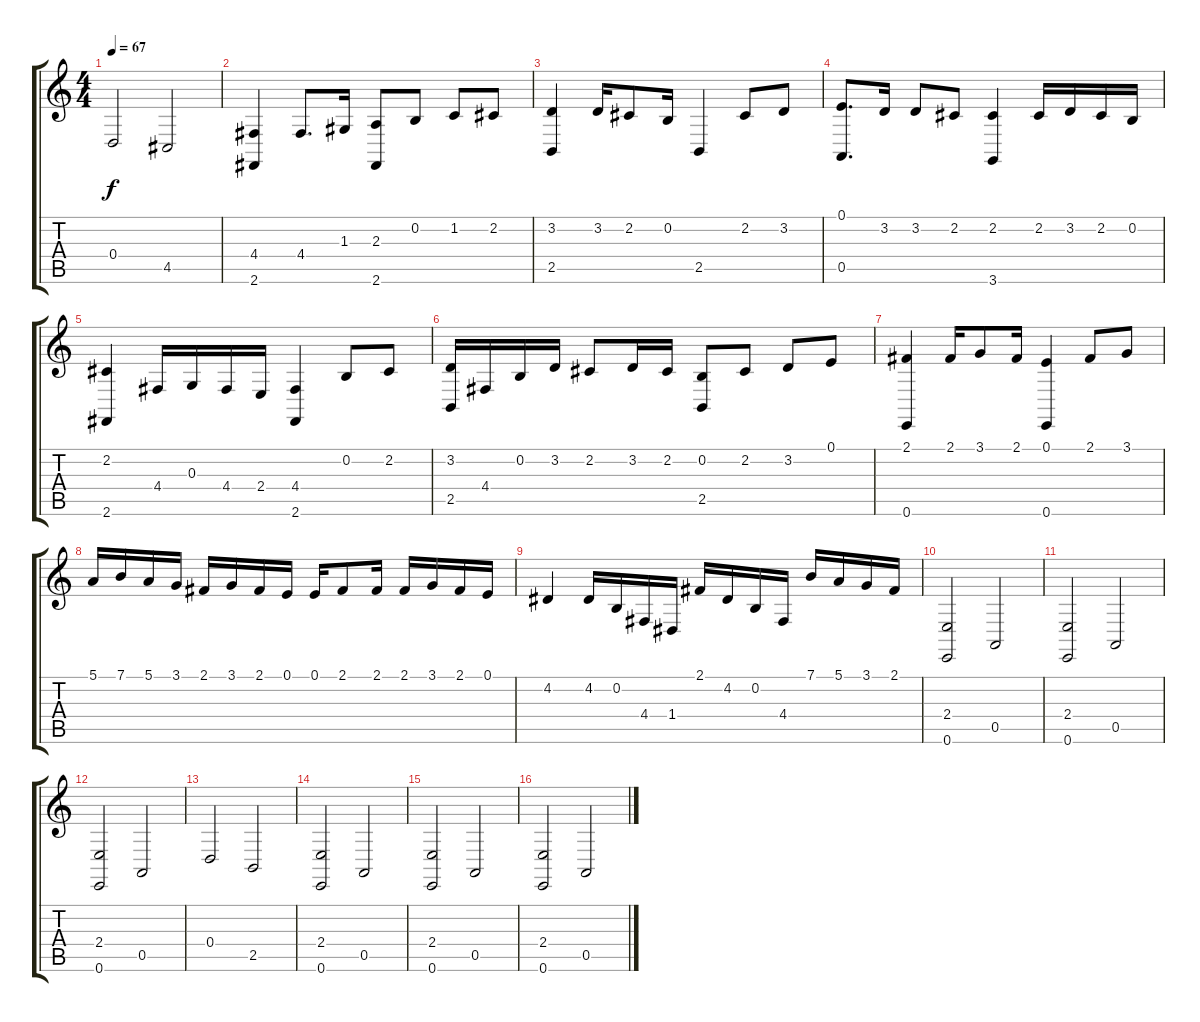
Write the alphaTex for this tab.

\track "" {instrument tremolostrings}
\staff {score tabs}
\tuning (E4 B3 G3 D3 A2 E2) {hide}
\ts (4 4)
\tempo 67
\clef g2
\ks c
0.4.2{dy f} 4.5.2 |
(4.4 2.6).4 4.4.8{d} 1.3.16 (2.3 2.6).8 0.2.8 1.2.8 2.2.8 |
(3.2 2.5).4 3.2.16 2.2.8 0.2.16 2.5.4 2.2.8 3.2.8 |
(0.1 0.5).8{d} 3.2.16 3.2.8 2.2.8 (2.2 3.6).4 2.2.16 3.2.16 2.2.16 0.2.16 |
(2.2 2.6).4 4.4.16 0.3.16 4.4.16 2.4.16 (4.4 2.6).4 0.2.8 2.2.8 |
(3.2 2.5).16 4.4.16 0.2.16 3.2.16 2.2.8 3.2.16 2.2.16 (0.2 2.5).8 2.2.8 3.2.8 0.1.8 |
(2.1 0.6).4 2.1.16 3.1.8 2.1.16 (0.1 0.6).4 2.1.8 3.1.8 |
5.1.16 7.1.16 5.1.16 3.1.16 2.1.16 3.1.16 2.1.16 0.1.16 0.1.16 2.1.8 2.1.16 2.1.16 3.1.16 2.1.16 0.1.16 |
4.2.4 4.2.16 0.2.16 4.4.16 1.4.16 2.1.16 4.2.16 0.2.16 4.4.16 7.1.16 5.1.16 3.1.16 2.1.16 |
(2.4 0.6).2 0.5.2 |
(2.4 0.6).2 0.5.2 |
(2.4 0.6).2 0.5.2 |
0.4.2 2.5.2 |
(2.4 0.6).2 0.5.2 |
(2.4 0.6).2 0.5.2 |
(2.4 0.6).2 0.5.2
